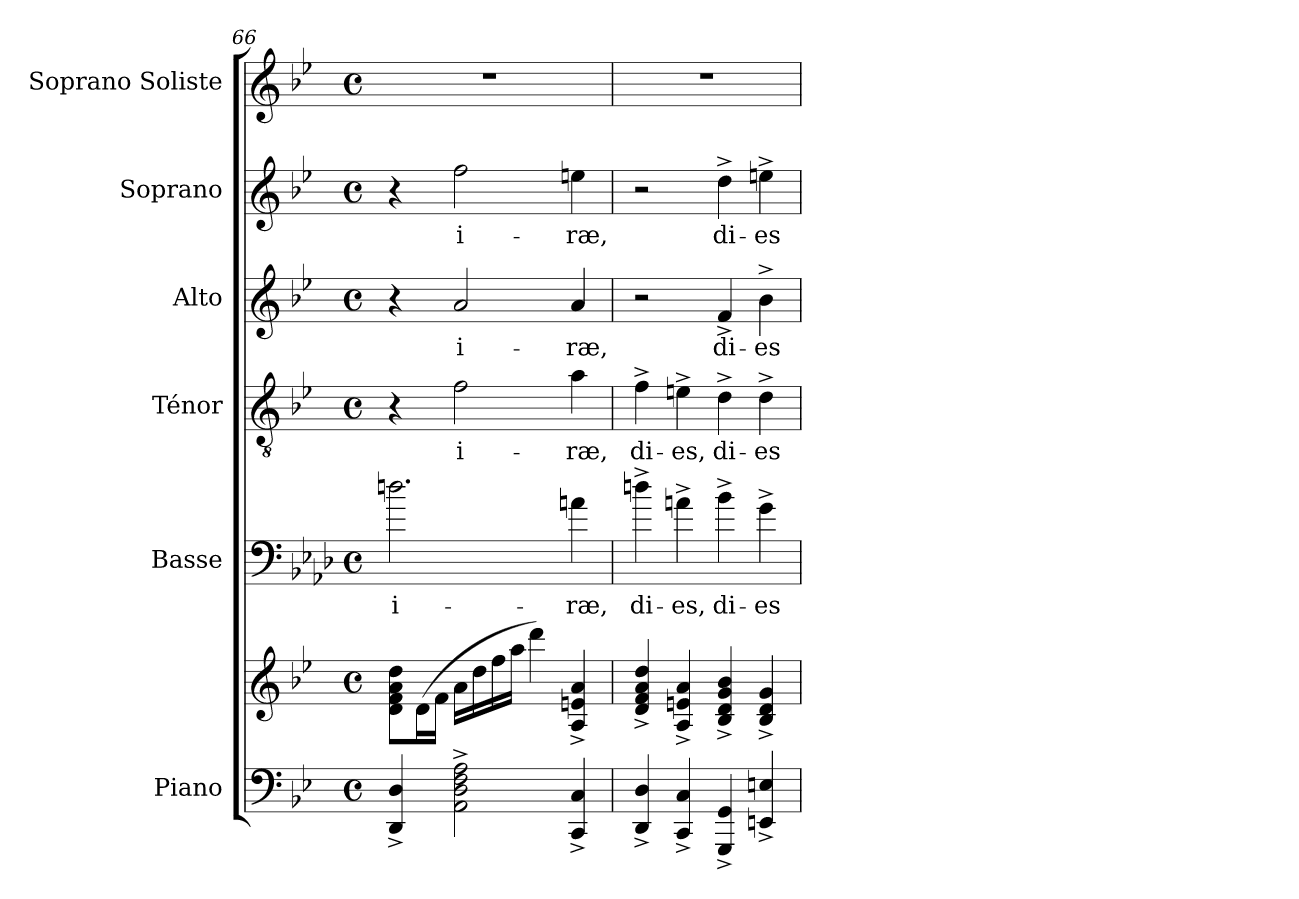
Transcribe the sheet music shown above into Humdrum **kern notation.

**kern	**kern	**kern	**text	**kern	**text	**kern	**text	**kern	**text	**kern
*part6	*part6	*part5	*part5	*part4	*part4	*part3	*part3	*part2	*part2	*part1
*staff7	*staff6	*staff5	*staff5	*staff4	*staff4	*staff3	*staff3	*staff2	*staff2	*staff1
*I"Piano	*	*I"Basse	*	*I"Ténor	*	*I"Alto	*	*I"Soprano	*	*I"Soprano Soliste
*I'Pno.	*	*I'B.	*	*I'T.	*	*I'A.	*	*I'S.	*	*
*clefF4	*clefG2	*clefF4	*	*clefGv2	*	*clefG2	*	*clefG2	*	*clefG2
*	*	*ITrd8c14	*	*	*	*	*	*	*	*
*k[b-e-]	*k[b-e-]	*k[b-e-a-d-]	*	*k[b-e-]	*	*k[b-e-]	*	*k[b-e-]	*	*k[b-e-]
*M4/4	*M4/4	*M4/4	*	*M4/4	*	*M4/4	*	*M4/4	*	*M4/4
*met(c)	*met(c)	*met(c)	*	*met(c)	*	*met(c)	*	*met(c)	*	*met(c)
=66	=66	=66	=66	=66	=66	=66	=66	=66	=66	=66
4DD/^ 4D/^	8d\ 8f\ 8a\ 8dd\L	2.dni\	i-	4r	.	4r	.	4r	.	1r
.	(16d\L	.	.	.	.	.	.	.	.	.
.	16f\JJ	.	.	.	.	.	.	.	.	.
2AA\^ 2D\^ 2F\^ 2A\^	16a\LL	.	.	2f\	i-	2a/	i-	2ff\	i-	.
.	16dd\	.	.	.	.	.	.	.	.	.
.	16ff\	.	.	.	.	.	.	.	.	.
.	16aa\JJ	.	.	.	.	.	.	.	.	.
.	4ddd\)	.	.	.	.	.	.	.	.	.
4CC/^ 4C/^	4A/^ 4en/^ 4a/^	4Ani\	-ræ,	4a\	-ræ,	4a/	-ræ,	4een\	-ræ,	.
=67	=67	=67	=67	=67	=67	=67	=67	=67	=67	=67
4DD/^ 4D/^	4d/^ 4f/^ 4a/^ 4dd/^	4dn^i\	di-	4f^\	di-	2r	.	2r	.	1r
4CC/^ 4C/^	4A/^ 4en/^ 4a/^	4An^i\	-es,	4en^\	-es,	.	.	.	.	.
4GGG/^ 4GG/^	4B-/^ 4d/^ 4g/^ 4b-/^	4B-^i\	di-	4d^\	di-	4f^/	di-	4dd^\	di-	.
4EEn/^ 4En/^	4B-/^ 4d/^ 4g/^	4G^i\	-es	4d^\	-es	4b-^\	-es	4een^\	-es	.
=	=	=	=	=	=	=	=	=	=	=
*-	*-	*-	*-	*-	*-	*-	*-	*-	*-	*-
